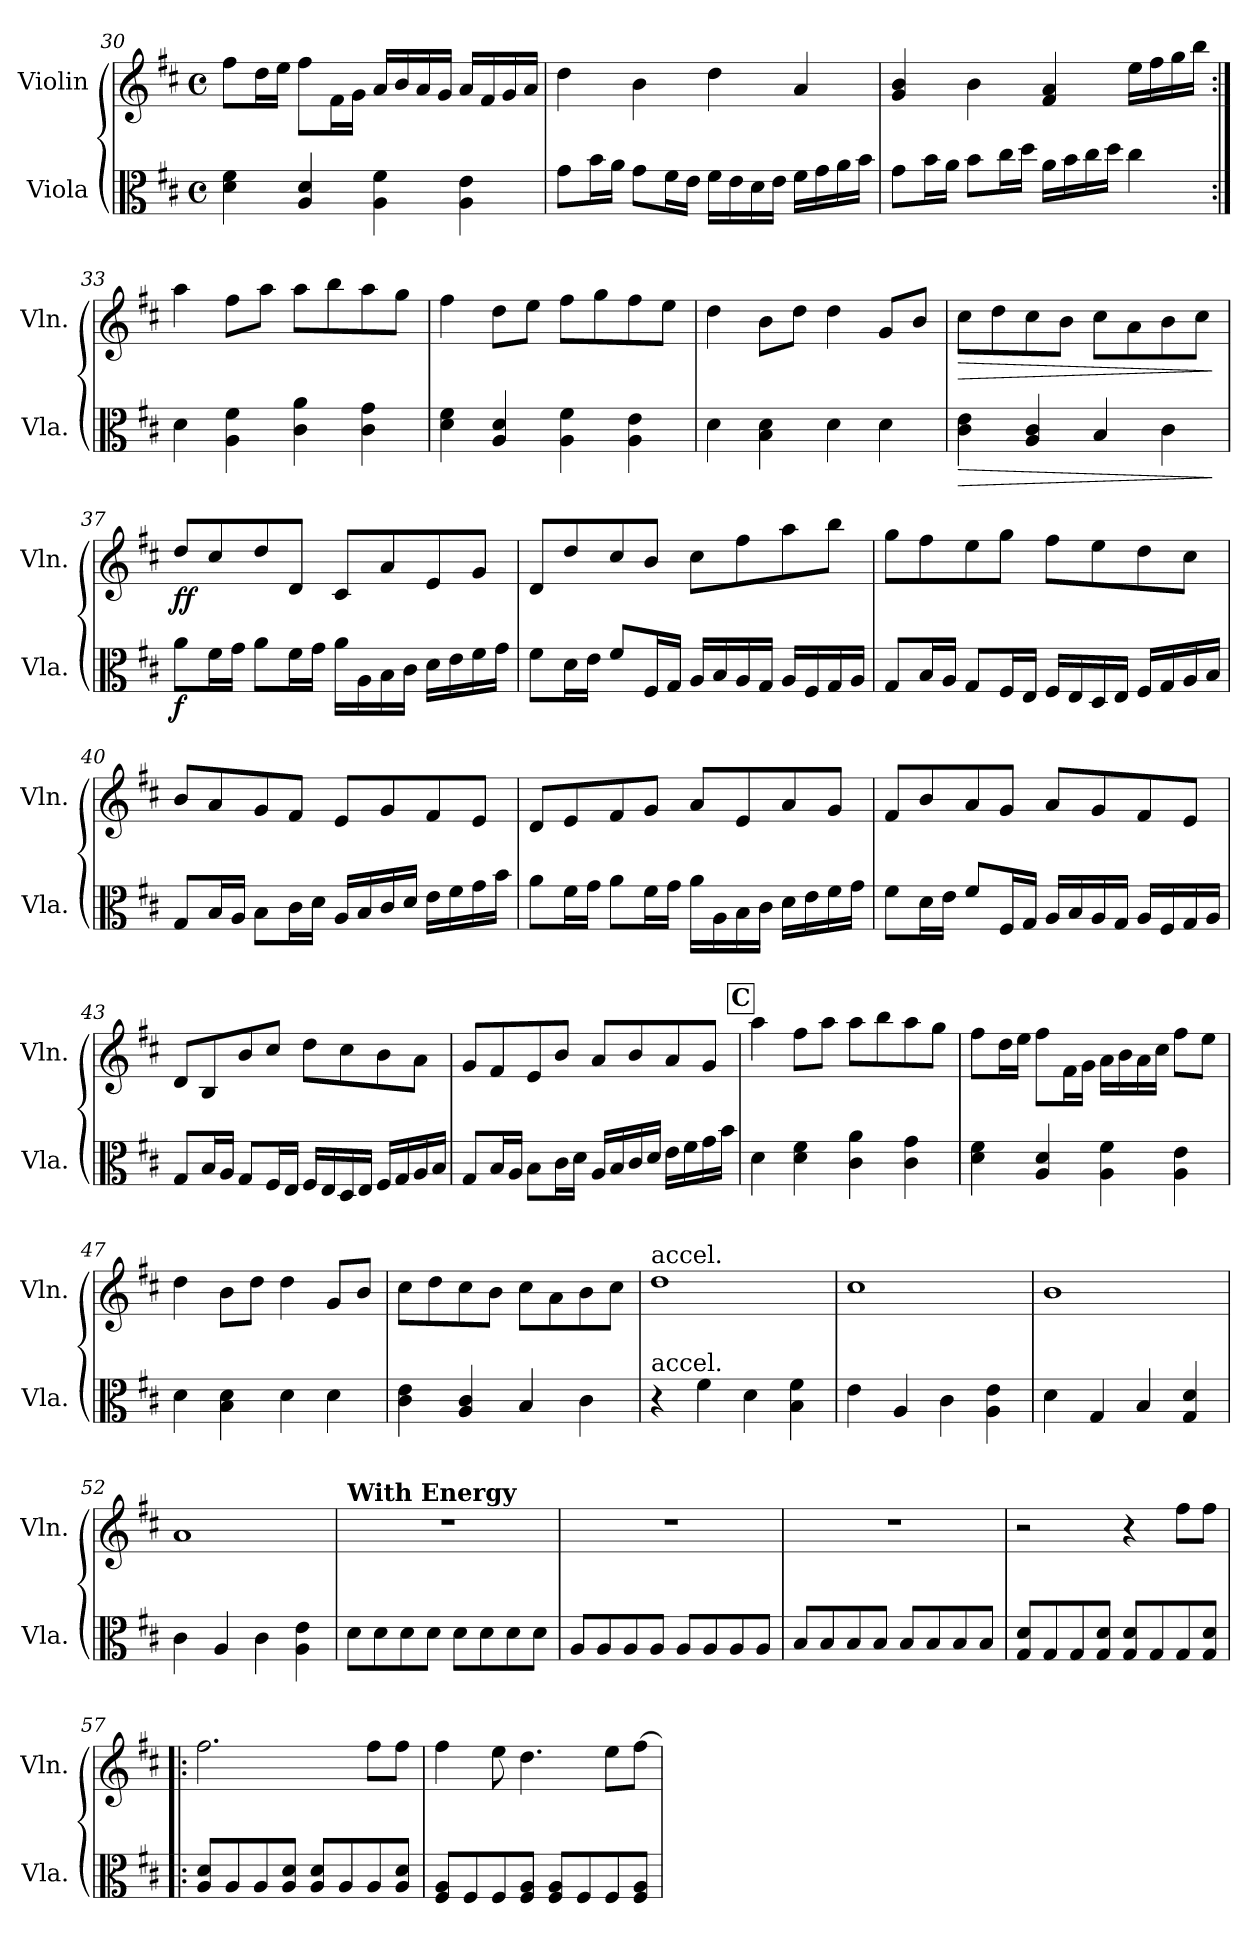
**kern	**dynam	**kern	**dynam
*part2	*part2	*part1	*part1
*staff2	*staff2	*staff1	*staff1
*I"Viola	*	*I"Violin	*
*I'Vla.	*	*I'Vln.	*
*clefC3	*	*clefG2	*
*k[f#c#]	*	*k[f#c#]	*
*M4/4	*	*M4/4	*
*met(c)	*	*met(c)	*
=30	=30	=30	=30
4d\ 4f#\	.	8ff#\L	.
.	.	16dd\L	.
.	.	16ee\JJ	.
4A/ 4d/	.	8ff#\L	.
.	.	16f#\L	.
.	.	16g\JJ	.
4A\ 4f#\	.	16a/LL	.
.	.	16b/	.
.	.	16a/	.
.	.	16g/JJ	.
4A\ 4e\	.	16a/LL	.
.	.	16f#/	.
.	.	16g/	.
.	.	16a/JJ	.
!!LO:PB:g=z
=31	=31	=31	=31
8g\L	.	4dd\	.
16b\L	.	.	.
16a\JJ	.	.	.
8g\L	.	4b\	.
16f#\L	.	.	.
16e\JJ	.	.	.
16f#\LL	.	4dd\	.
16e\	.	.	.
16d\	.	.	.
16e\JJ	.	.	.
16f#\LL	.	4a/	.
16g\	.	.	.
16a\	.	.	.
16b\JJ	.	.	.
=32	=32	=32	=32
8g\L	.	4g/ 4b/	.
16b\L	.	.	.
16a\JJ	.	.	.
8b\L	.	4b\	.
16cc#\L	.	.	.
16dd\JJ	.	.	.
16a\LL	.	4f#/ 4a/	.
16b\	.	.	.
16cc#\	.	.	.
16dd\JJ	.	.	.
4cc#\	.	16ee\LL	.
.	.	16ff#\	.
.	.	16gg\	.
.	.	16bb\JJ	.
=33:|!	=33:|!	=33:|!	=33:|!
4d\	.	4aa\	.
4A\ 4f#\	.	8ff#\L	.
.	.	8aa\J	.
4c#\ 4a\	.	8aa\L	.
.	.	8bb\	.
4c#\ 4g\	.	8aa\	.
.	.	8gg\J	.
!!LO:LB:g=z
=34	=34	=34	=34
4d\ 4f#\	.	4ff#\	.
4A/ 4d/	.	8dd\L	.
.	.	8ee\J	.
4A\ 4f#\	.	8ff#\L	.
.	.	8gg\	.
4A\ 4e\	.	8ff#\	.
.	.	8ee\J	.
=35	=35	=35	=35
4d\	.	4dd\	.
4B\ 4d\	.	8b\L	.
.	.	8dd\J	.
4d\	.	4dd\	.
4d\	.	8g/L	.
.	.	8b/J	.
=36	=36	=36	=36
!	!LO:HP:b	!	!LO:HP:b
4c#\ 4e\	>	8cc#\L	>
.	.	8dd\	.
4A/ 4c#/	.	8cc#\	.
.	.	8b\J	.
4B/	.	8cc#\L	.
.	.	8a\	.
4c#\	.	8b\	.
.	.	8cc#\J	.
.	]	.	]
=37	=37	=37	=37
!	!LO:DY:b	!	!LO:DY:b
!	!	!	!LO:DY:n=1:b
8a\L	f	8dd/L	f f
16f#\L	.	8cc#/	.
16g\JJ	.	.	.
8a\L	.	8dd/	.
16f#\L	.	8d/J	.
16g\JJ	.	.	.
16a\LL	.	8c#/L	.
16A\	.	.	.
16B\	.	8a/	.
16c#\JJ	.	.	.
16d\LL	.	8e/	.
16e\	.	.	.
16f#\	.	8g/J	.
16g\JJ	.	.	.
!!LO:LB:g=z
=38	=38	=38	=38
8f#\L	.	8d/L	.
16d\L	.	8dd/	.
16e\JJ	.	.	.
8f#/L	.	8cc#/	.
16F#/L	.	8b/J	.
16G/JJ	.	.	.
16A/LL	.	8cc#\L	.
16B/	.	.	.
16A/	.	8ff#\	.
16G/JJ	.	.	.
16A/LL	.	8aa\	.
16F#/	.	.	.
16G/	.	8bb\J	.
16A/JJ	.	.	.
=39	=39	=39	=39
8G/L	.	8gg\L	.
16B/L	.	8ff#\	.
16A/JJ	.	.	.
8G/L	.	8ee\	.
16F#/L	.	8gg\J	.
16E/JJ	.	.	.
16F#/LL	.	8ff#\L	.
16E/	.	.	.
16D/	.	8ee\	.
16E/JJ	.	.	.
16F#/LL	.	8dd\	.
16G/	.	.	.
16A/	.	8cc#\J	.
16B/JJ	.	.	.
=40	=40	=40	=40
8G/L	.	8b/L	.
16B/L	.	8a/	.
16A/JJ	.	.	.
8B\L	.	8g/	.
16c#\L	.	8f#/J	.
16d\JJ	.	.	.
16A/LL	.	8e/L	.
16B/	.	.	.
16c#/	.	8g/	.
16d/JJ	.	.	.
16e\LL	.	8f#/	.
16f#\	.	.	.
16g\	.	8e/J	.
16b\JJ	.	.	.
!!LO:LB:g=z
=41	=41	=41	=41
8a\L	.	8d/L	.
16f#\L	.	8e/	.
16g\JJ	.	.	.
8a\L	.	8f#/	.
16f#\L	.	8g/J	.
16g\JJ	.	.	.
16a\LL	.	8a/L	.
16A\	.	.	.
16B\	.	8e/	.
16c#\JJ	.	.	.
16d\LL	.	8a/	.
16e\	.	.	.
16f#\	.	8g/J	.
16g\JJ	.	.	.
=42	=42	=42	=42
8f#\L	.	8f#/L	.
16d\L	.	8b/	.
16e\JJ	.	.	.
8f#/L	.	8a/	.
16F#/L	.	8g/J	.
16G/JJ	.	.	.
16A/LL	.	8a/L	.
16B/	.	.	.
16A/	.	8g/	.
16G/JJ	.	.	.
16A/LL	.	8f#/	.
16F#/	.	.	.
16G/	.	8e/J	.
16A/JJ	.	.	.
=43	=43	=43	=43
8G/L	.	8d/L	.
16B/L	.	8B/	.
16A/JJ	.	.	.
8G/L	.	8b/	.
16F#/L	.	8cc#/J	.
16E/JJ	.	.	.
16F#/LL	.	8dd\L	.
16E/	.	.	.
16D/	.	8cc#\	.
16E/JJ	.	.	.
16F#/LL	.	8b\	.
16G/	.	.	.
16A/	.	8a\J	.
16B/JJ	.	.	.
!!LO:LB:g=z
=44	=44	=44	=44
8G/L	.	8g/L	.
16B/L	.	8f#/	.
16A/JJ	.	.	.
8B\L	.	8e/	.
16c#\L	.	8b/J	.
16d\JJ	.	.	.
16A/LL	.	8a/L	.
16B/	.	.	.
16c#/	.	8b/	.
16d/JJ	.	.	.
16e\LL	.	8a/	.
16f#\	.	.	.
16g\	.	8g/J	.
16b\JJ	.	.	.
!!LO:REH:place=s1:a:B:fs=14:t=C
=45	=45	=45	=45
4d\	.	4aa\	.
4d\ 4f#\	.	8ff#\L	.
.	.	8aa\J	.
4c#\ 4a\	.	8aa\L	.
.	.	8bb\	.
4c#\ 4g\	.	8aa\	.
.	.	8gg\J	.
=46	=46	=46	=46
4d\ 4f#\	.	8ff#\L	.
.	.	16dd\L	.
.	.	16ee\JJ	.
4A/ 4d/	.	8ff#\L	.
.	.	16f#\L	.
.	.	16g\JJ	.
4A\ 4f#\	.	16a\LL	.
.	.	16b\	.
.	.	16a\	.
.	.	16cc#\JJ	.
4A\ 4e\	.	8ff#\L	.
.	.	8ee\J	.
=47	=47	=47	=47
4d\	.	4dd\	.
4B\ 4d\	.	8b\L	.
.	.	8dd\J	.
4d\	.	4dd\	.
4d\	.	8g/L	.
.	.	8b/J	.
!!LO:LB:g=z
=48	=48	=48	=48
4c#\ 4e\	.	8cc#\L	.
.	.	8dd\	.
4A/ 4c#/	.	8cc#\	.
.	.	8b\J	.
4B/	.	8cc#\L	.
.	.	8a\	.
4c#\	.	8b\	.
.	.	8cc#\J	.
=49	=49	=49	=49
*	*	*MM82	*
!	!	!LO:TX:a:t=accel.	!
!LO:TX:a:t=accel.	!	!	!
4r	.	1dd	.
4f#\	.	.	.
4d\	.	.	.
4B\ 4f#\	.	.	.
=50	=50	=50	=50
*	*	*MM84	*
4e\	.	1cc#	.
4A/	.	.	.
4c#\	.	.	.
4A\ 4e\	.	.	.
=51	=51	=51	=51
*	*	*MM86	*
4d\	.	1b	.
4G/	.	.	.
4B/	.	.	.
4G/ 4d/	.	.	.
=52	=52	=52	=52
*	*	*MM88	*
4c#\	.	1a	.
4A/	.	.	.
4c#\	.	.	.
4A\ 4e\	.	.	.
=53	=53	=53	=53
!!LO:REH:place=s1:a:B:fs=14:t=D
*	*	*MM100	*
!	!	!LO:TX:a:B:t=With Energy	!
8d\L	.	1r	.
8d\	.	.	.
8d\	.	.	.
8d\J	.	.	.
8d\L	.	.	.
8d\	.	.	.
8d\	.	.	.
8d\J	.	.	.
!!LO:PB:g=z
=54	=54	=54	=54
8A/L	.	1r	.
8A/	.	.	.
8A/	.	.	.
8A/J	.	.	.
8A/L	.	.	.
8A/	.	.	.
8A/	.	.	.
8A/J	.	.	.
=55	=55	=55	=55
8B/L	.	1r	.
8B/	.	.	.
8B/	.	.	.
8B/J	.	.	.
8B/L	.	.	.
8B/	.	.	.
8B/	.	.	.
8B/J	.	.	.
=56	=56	=56	=56
8G/ 8d/L	.	2r	.
8G/	.	.	.
8G/	.	.	.
8G/ 8d/J	.	.	.
8G/ 8d/L	.	4r	.
8G/	.	.	.
8G/	.	8ff#\L	.
8G/ 8d/J	.	8ff#\J	.
=57!|:	=57!|:	=57!|:	=57!|:
8A/ 8d/L	.	2.ff#\	.
8A/	.	.	.
8A/	.	.	.
8A/ 8d/J	.	.	.
8A/ 8d/L	.	.	.
8A/	.	.	.
8A/	.	8ff#\L	.
8A/ 8d/J	.	8ff#\J	.
=58	=58	=58	=58
8F#/ 8A/L	.	4ff#\	.
8F#/	.	.	.
8F#/	.	8ee\	.
8F#/ 8A/J	.	4.dd\	.
8F#/ 8A/L	.	.	.
8F#/	.	.	.
8F#/	.	8ee\L	.
8F#/ 8A/J	.	[8ff#\J	.
=	=	=	=
*-	*-	*-	*-
